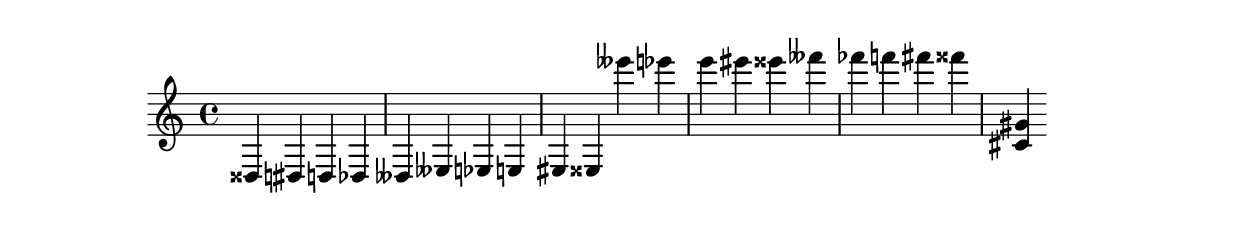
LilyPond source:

\version "2.1.30"

\header {

    texidoc = "Ledger lines are shortened when there are accidentals.
This happens only for the single ledger line close to the note head,
and only if the accidental is horizontally close to the head.  "
    
}


\score {
    \notes
	\relative c {
	    disis
	    dis
	    d
	    des
	    deses
	    eses
	    es
	    e
	    eis
	    eisis
	    eses'''
	    es
	    e
	    eis
	    eisis
	    feses
	    fes
	    f
	    fis
	    fisis
	    <cis,, gis'>
	    
	} 

}
